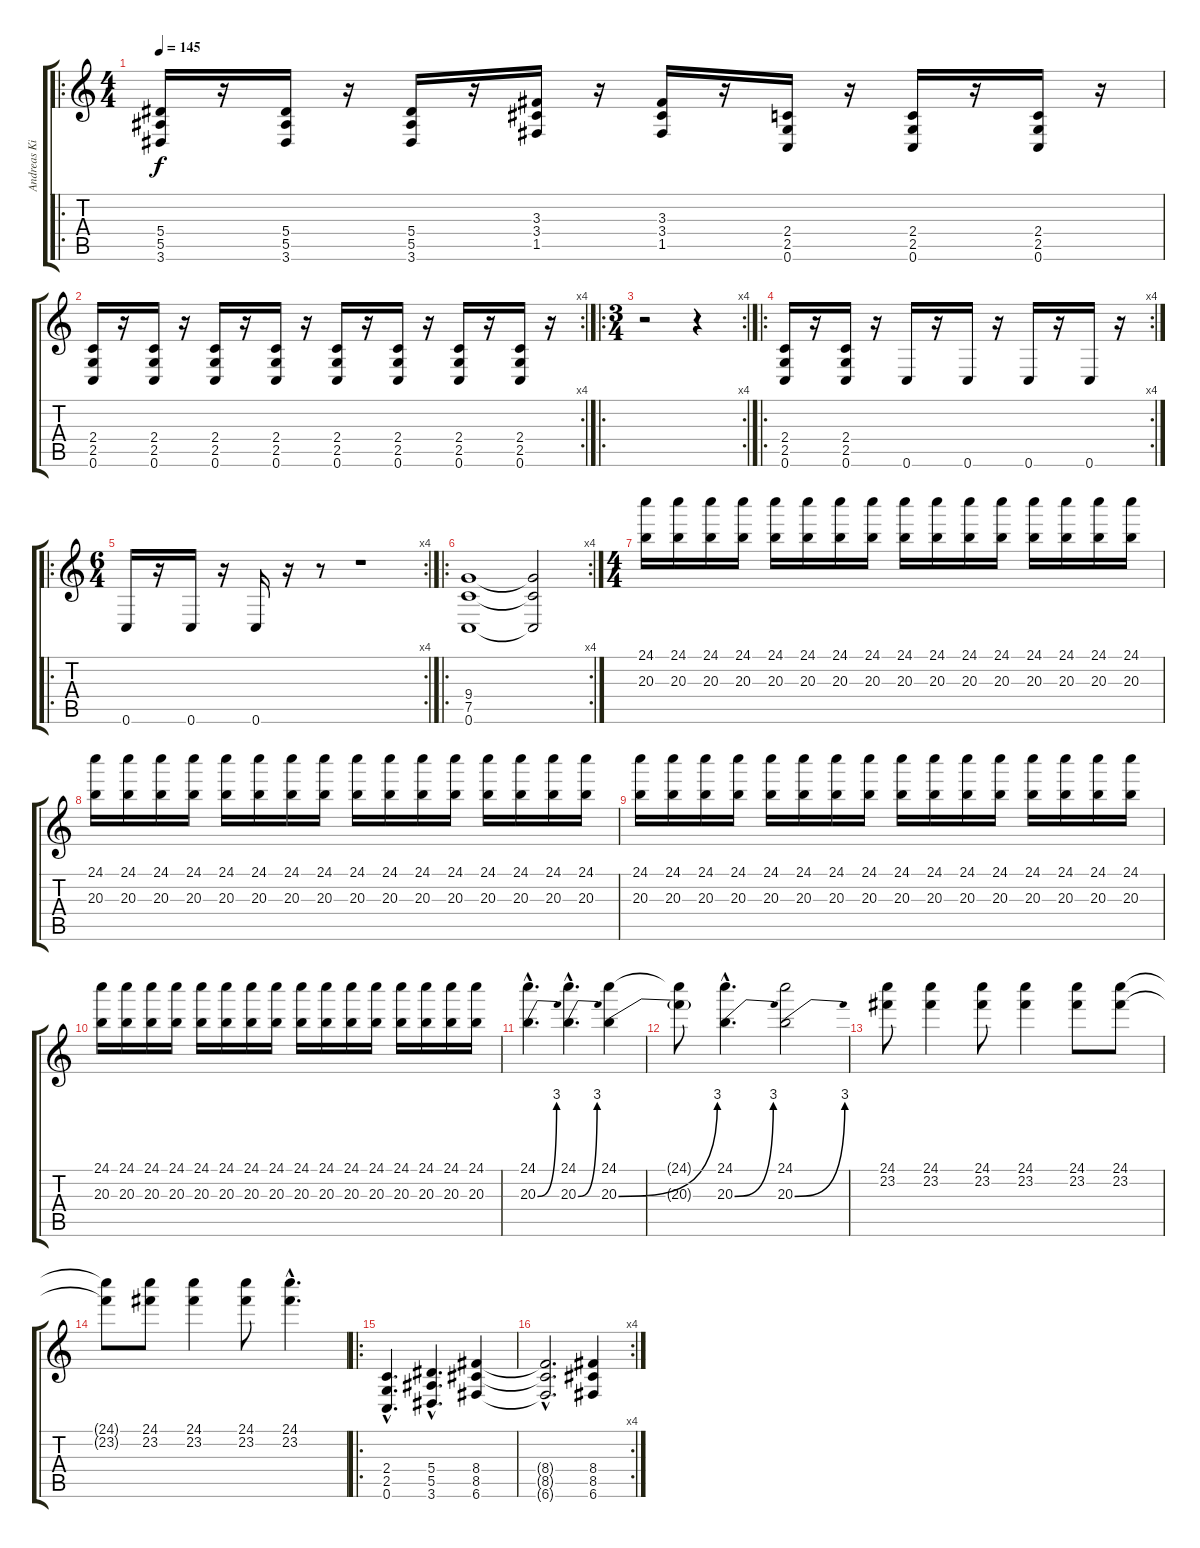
\track ("Andreas Kisser" "Andreas Ki") {instrument distortionguitar}
\staff {score tabs}
\tuning (C4 G3 Eb3 Bb2 F2 C2) {hide}
\ro
\ts (4 4)
\tempo 145
\clef g2
\ks c
(5.4 5.5 3.6).16{dy f} r.16 (5.4 5.5 3.6).16 r.16 (5.4 5.5 3.6).16 r.16 (3.3 3.4 1.5).16 r.16 (3.3 3.4 1.5).16 r.16 (2.4 2.5 0.6).16 r.16 (2.4 2.5 0.6).16 r.16 (2.4 2.5 0.6).16 r.16 |
\rc 4
(2.4 2.5 0.6).16 r.16 (2.4 2.5 0.6).16 r.16 (2.4 2.5 0.6).16 r.16 (2.4 2.5 0.6).16 r.16 (2.4 2.5 0.6).16 r.16 (2.4 2.5 0.6).16 r.16 (2.4 2.5 0.6).16 r.16 (2.4 2.5 0.6).16 r.16 |
\ro
\rc 4
\ts (3 4)
r.2 r.4 |
\ro
\rc 4
(2.4 2.5 0.6).16 r.16 (2.4 2.5 0.6).16 r.16 0.6.16 r.16 0.6.16 r.16 0.6.16 r.16 0.6.16 r.16 |
\ro
\rc 4
\ts (6 4)
0.6.16 r.16 0.6.16 r.16 0.6.16 r.16 r.8 r.1 |
\ro
\rc 4
(9.4 7.5 0.6).1 (9.4{t} 7.5{t} 0.6{t}).2 |
\ts (4 4)
(24.1 20.3).16 (24.1 20.3).16 (24.1 20.3).16 (24.1 20.3).16 (24.1 20.3).16 (24.1 20.3).16 (24.1 20.3).16 (24.1 20.3).16 (24.1 20.3).16 (24.1 20.3).16 (24.1 20.3).16 (24.1 20.3).16 (24.1 20.3).16 (24.1 20.3).16 (24.1 20.3).16 (24.1 20.3).16 |
(24.1 20.3).16 (24.1 20.3).16 (24.1 20.3).16 (24.1 20.3).16 (24.1 20.3).16 (24.1 20.3).16 (24.1 20.3).16 (24.1 20.3).16 (24.1 20.3).16 (24.1 20.3).16 (24.1 20.3).16 (24.1 20.3).16 (24.1 20.3).16 (24.1 20.3).16 (24.1 20.3).16 (24.1 20.3).16 |
(24.1 20.3).16 (24.1 20.3).16 (24.1 20.3).16 (24.1 20.3).16 (24.1 20.3).16 (24.1 20.3).16 (24.1 20.3).16 (24.1 20.3).16 (24.1 20.3).16 (24.1 20.3).16 (24.1 20.3).16 (24.1 20.3).16 (24.1 20.3).16 (24.1 20.3).16 (24.1 20.3).16 (24.1 20.3).16 |
(24.1 20.3).16 (24.1 20.3).16 (24.1 20.3).16 (24.1 20.3).16 (24.1 20.3).16 (24.1 20.3).16 (24.1 20.3).16 (24.1 20.3).16 (24.1 20.3).16 (24.1 20.3).16 (24.1 20.3).16 (24.1 20.3).16 (24.1 20.3).16 (24.1 20.3).16 (24.1 20.3).16 (24.1 20.3).16 |
(24.1{hac} 20.3{be (bend 0 0 60 12) hac}).4{d} (24.1{hac} 20.3{be (bend 0 0 60 12) hac}).4{d} (24.1 20.3{be (bend 0 0 60 12)}).4 |
(24.1{t} 20.3{t}).8 (24.1{hac} 20.3{be (bend 0 0 60 12) hac}).4{d} (24.1 20.3{be (bend 0 0 60 12)}).2 |
(24.1 23.2).8 (24.1 23.2).4 (24.1 23.2).8 (24.1 23.2).4 (24.1 23.2).8 (24.1 23.2).8 |
(24.1{t} 23.2{t}).8 (24.1 23.2).8 (24.1 23.2).4 (24.1 23.2).8 (24.1{hac} 23.2{hac}).4{d} |
\ro
(2.4{hac} 2.5{hac} 0.6{hac}).4{d} (5.4{hac} 5.5{hac} 3.6{hac}).4{d} (8.4 8.5 6.6).4 |
\rc 4
(8.4{hac t} 8.5{hac t} 6.6{hac t}).2{d} (8.4 8.5 6.6).4
